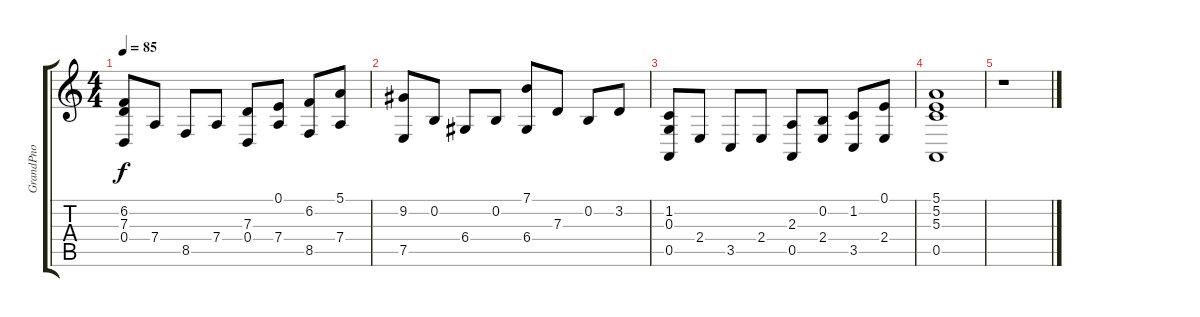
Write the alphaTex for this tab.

\track ("GrandPno" "GrandPno") {instrument acousticgrandpiano}
\staff {score tabs}
\tuning (E4 B3 G3 D3 A2 E2) {hide}
\ts (4 4)
\tempo 85
\clef g2
\ks c
(6.2 7.3 0.4).8{dy f} 7.4.8 8.5.8 7.4.8 (7.3 0.4).8 (0.1 7.4).8 (6.2 8.5).8 (5.1 7.4).8 |
(9.2 7.5).8 0.2.8 6.4.8 0.2.8 (7.1 6.4).8 7.3.8 0.2.8 3.2.8 |
(1.2 0.3 0.5).8 2.4.8 3.5.8 2.4.8 (2.3 0.5).8 (0.2 2.4).8 (1.2 3.5).8 (0.1 2.4).8 |
(5.1 5.2 5.3 0.5).1 |
r.1
